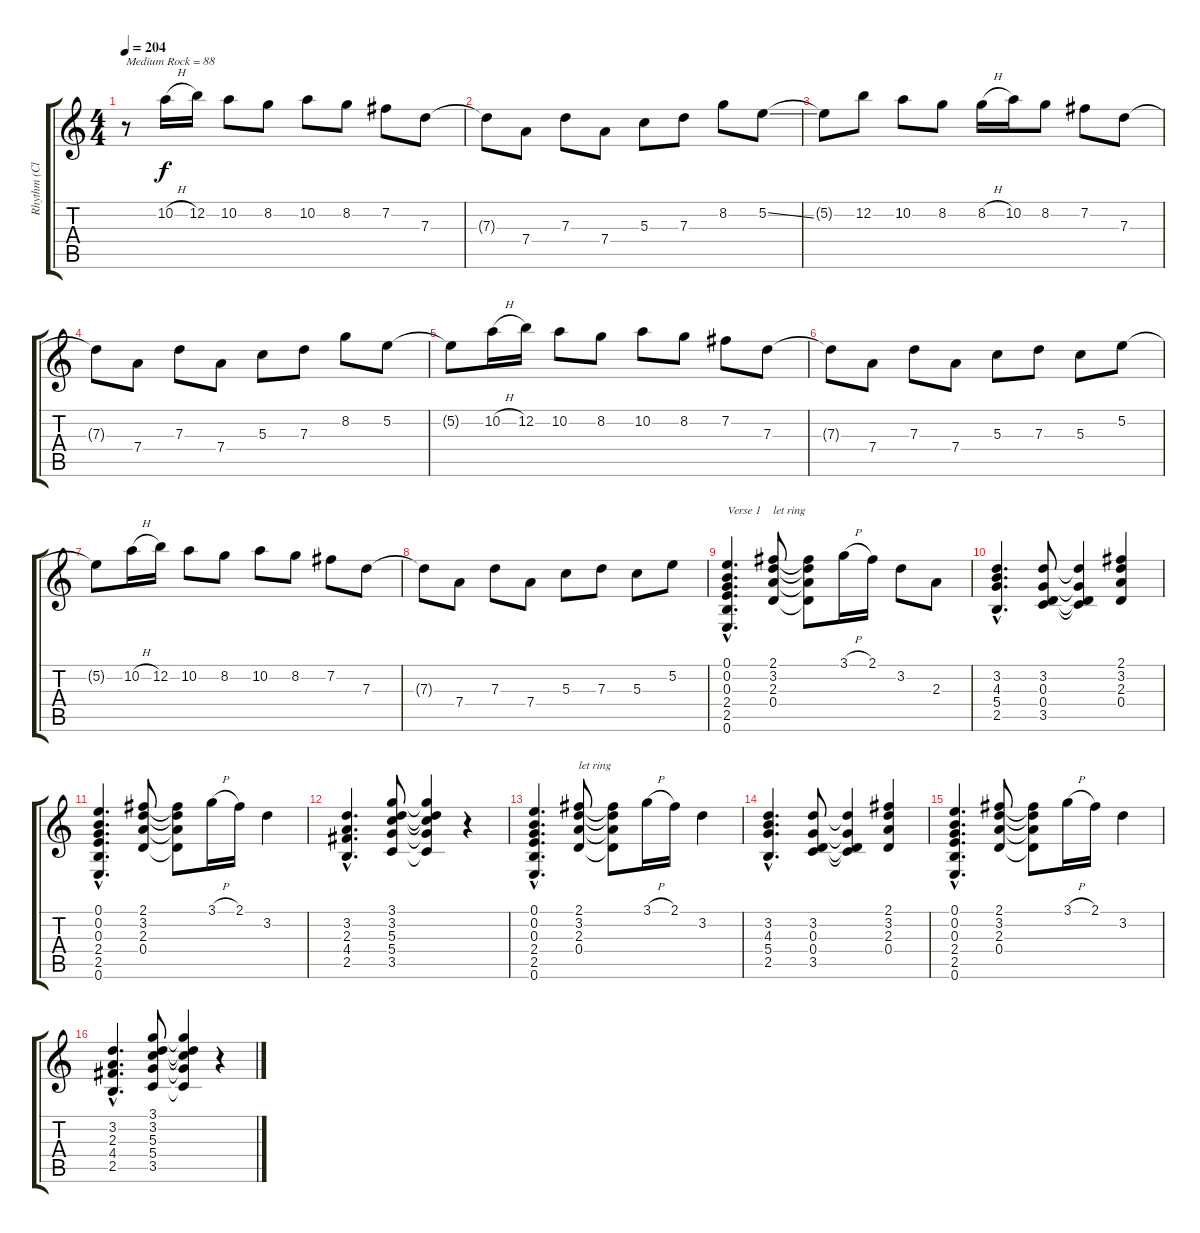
\track ("Rhythm (Clean)" "Rhythm (Cl") {instrument electricguitarclean}
\staff {score tabs}
\tuning (E4 B3 G3 D3 A2 E2) {hide}
\ts (4 4)
\tempo 204
\clef g2
\ks c
r.8{txt "Medium Rock = 88" dy f instrument electricguitarclean} 10.2{h}.16 12.2.16 10.2.8 8.2.8 10.2.8 8.2.8 7.2.8 7.3.8 |
7.3{t}.8 7.4.8 7.3.8 7.4.8 5.3.8 7.3.8 8.2.8 5.2{ss}.8 |
5.2{t}.8 12.2.8 10.2.8 8.2.8 8.2{h}.16 10.2.16 8.2.8 7.2.8 7.3.8 |
7.3{t}.8 7.4.8 7.3.8 7.4.8 5.3.8 7.3.8 8.2.8 5.2.8 |
5.2{t}.8 10.2{h}.16 12.2.16 10.2.8 8.2.8 10.2.8 8.2.8 7.2.8 7.3.8 |
7.3{t}.8 7.4.8 7.3.8 7.4.8 5.3.8 7.3.8 5.3.8 5.2.8 |
5.2{t}.8 10.2{h}.16 12.2.16 10.2.8 8.2.8 10.2.8 8.2.8 7.2.8 7.3.8 |
7.3{t}.8 7.4.8 7.3.8 7.4.8 5.3.8 7.3.8 5.3.8 5.2.8 |
(0.1{hac} 0.2{hac} 0.3{hac} 2.4{hac} 2.5{hac} 0.6{hac}).4{d txt "Verse 1"} (2.1 3.2 2.3 0.4).8{txt "let ring"} (2.1{t} 3.2{t} 2.3{t} 0.4{t}).8 3.1{h}.16 2.1.16 3.2.8 2.3.8 |
(3.2{hac} 4.3{hac} 5.4{hac} 2.5{hac}).4{d} (3.2 0.3 0.4 3.5).8 (3.2{t} 0.3{t} 0.4{t} 3.5{t}).4 (2.1 3.2 2.3 0.4).4 |
(0.1{hac} 0.2{hac} 0.3{hac} 2.4{hac} 2.5{hac} 0.6{hac}).4{d} (2.1 3.2 2.3 0.4).8 (2.1{t} 3.2{t} 2.3{t} 0.4{t}).8 3.1{h}.16 2.1.16 3.2.4 |
(3.2{hac} 2.3{hac} 4.4{hac} 2.5{hac}).4{d} (3.1 3.2 5.3 5.4 3.5).8 (3.1{t} 3.2{t} 5.3{t} 5.4{t} 3.5{t}).4 r.4 |
(0.1{hac} 0.2{hac} 0.3{hac} 2.4{hac} 2.5{hac} 0.6{hac}).4{d} (2.1 3.2 2.3 0.4).8{txt "let ring"} (2.1{t} 3.2{t} 2.3{t} 0.4{t}).8 3.1{h}.16 2.1.16 3.2.4 |
(3.2{hac} 4.3{hac} 5.4{hac} 2.5{hac}).4{d} (3.2 0.3 0.4 3.5).8 (3.2{t} 0.3{t} 0.4{t} 3.5{t}).4 (2.1 3.2 2.3 0.4).4 |
(0.1{hac} 0.2{hac} 0.3{hac} 2.4{hac} 2.5{hac} 0.6{hac}).4{d} (2.1 3.2 2.3 0.4).8 (2.1{t} 3.2{t} 2.3{t} 0.4{t}).8 3.1{h}.16 2.1.16 3.2.4 |
(3.2{hac} 2.3{hac} 4.4{hac} 2.5{hac}).4{d} (3.1 3.2 5.3 5.4 3.5).8 (3.1{t} 3.2{t} 5.3{t} 5.4{t} 3.5{t}).4 r.4
